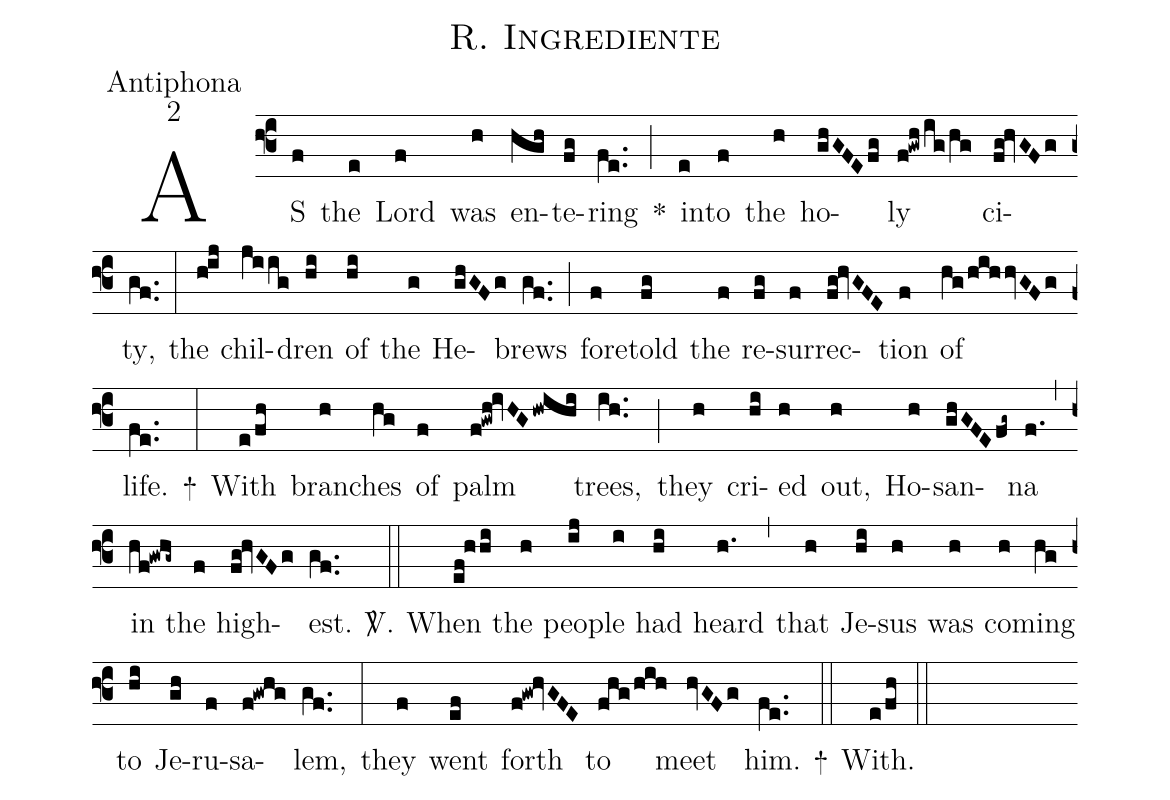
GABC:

name:R. Ingrediente;
office-part:Antiphona;
mode:2;
%%
(f3) AS(f) the(e) Lord(f) was(h) en(hgh)te(fg)ring(fe..) *(;) in(e)to(f) the(h) ho(ghGFEfg)ly(f!gwh/ig/hg) ci(fg!hvGFg)ty,(gf..) (:) the(h!ij) chil(jiig)dren(hi) of(hi) the(g) He(ghGFg)brews(gf..) (;) fore(f)told(fg) the(f) re(fg)sur(f)rec(fg!hvGFE)tion(f) of(hg/hihhvGFg) life.(fe..) +(:) With(e/fh) bran(h)ches(hg) of(f) palm(f!gwh!ivHG/hwihi) trees,(ih..) (;) they(h) cri(hi)ed(h) out,(h) Ho(h)san(ghGFE/fg~)na(f.1) (,) in(hf!gwhg~) the(f) high(fg!hvGFg)est.(gf..) <sp>V/</sp>.(::) When(ef!hhi) the(h) peo(ij)ple(i) had(hi) heard(h.1) (,) that(h) Je(hi)sus(h) was(h) co(h)ming(hg) to(hi) Je(gh)ru(f)sa(f!gwhg)lem,(gf..) (:) they(f) went(ef) forth(f!gw!hvGFE) to(fhg/hih) meet(hvGFg) him.(fe..) +(::) With.(e/fh) (::)
